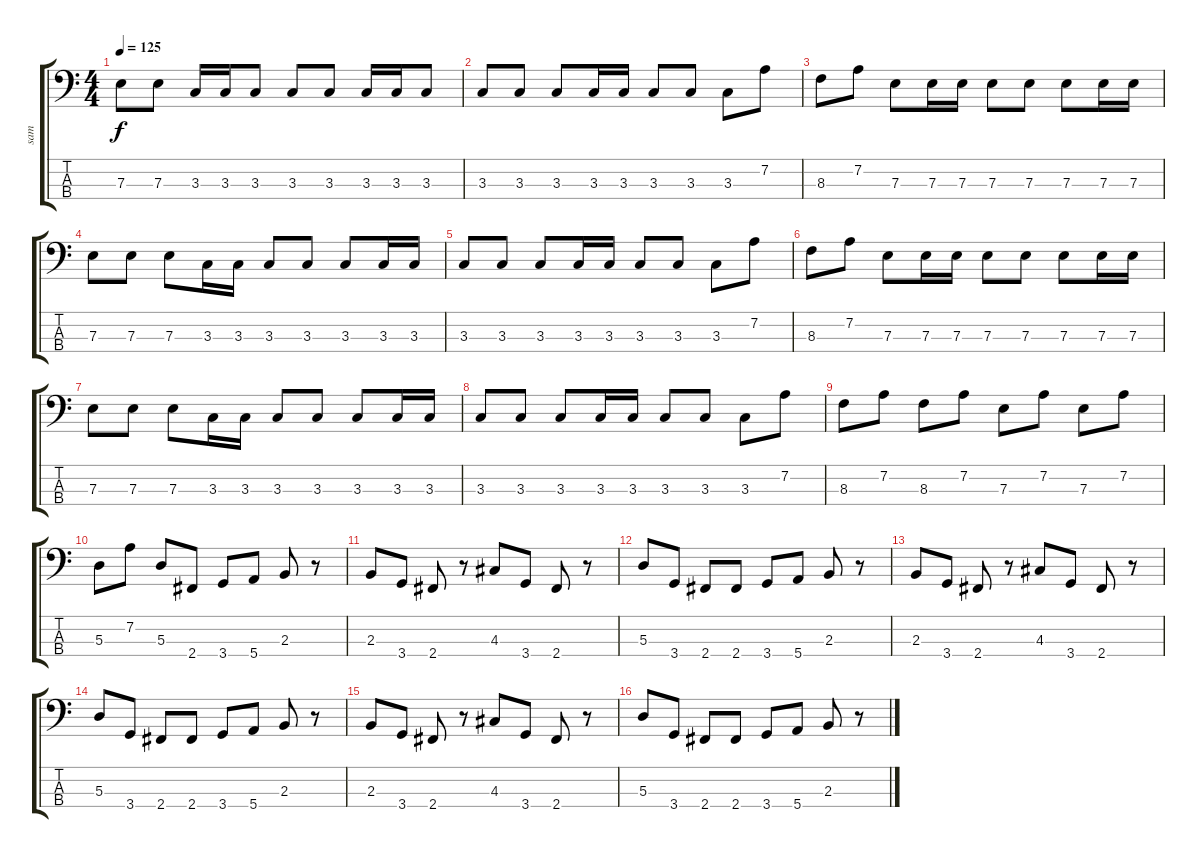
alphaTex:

\track ("sam" "sam") {instrument electricbasspick}
\staff {score tabs}
\tuning (G2 D2 A1 E1) {hide}
\ts (4 4)
\tempo 125
\clef f4
\ks c
7.3.8{dy f} 7.3.8 3.3.16 3.3.16 3.3.8 3.3.8 3.3.8 3.3.16 3.3.16 3.3.8 |
3.3.8 3.3.8 3.3.8 3.3.16 3.3.16 3.3.8 3.3.8 3.3.8 7.2.8 |
8.3.8 7.2.8 7.3.8 7.3.16 7.3.16 7.3.8 7.3.8 7.3.8 7.3.16 7.3.16 |
7.3.8 7.3.8 7.3.8 3.3.16 3.3.16 3.3.8 3.3.8 3.3.8 3.3.16 3.3.16 |
3.3.8 3.3.8 3.3.8 3.3.16 3.3.16 3.3.8 3.3.8 3.3.8 7.2.8 |
8.3.8 7.2.8 7.3.8 7.3.16 7.3.16 7.3.8 7.3.8 7.3.8 7.3.16 7.3.16 |
7.3.8 7.3.8 7.3.8 3.3.16 3.3.16 3.3.8 3.3.8 3.3.8 3.3.16 3.3.16 |
3.3.8 3.3.8 3.3.8 3.3.16 3.3.16 3.3.8 3.3.8 3.3.8 7.2.8 |
8.3.8 7.2.8 8.3.8 7.2.8 7.3.8 7.2.8 7.3.8 7.2.8 |
5.3.8 7.2.8 5.3.8 2.4.8 3.4.8 5.4.8 2.3.8 r.8 |
2.3.8 3.4.8 2.4.8 r.8 4.3.8 3.4.8 2.4.8 r.8 |
5.3.8 3.4.8 2.4.8 2.4.8 3.4.8 5.4.8 2.3.8 r.8 |
2.3.8 3.4.8 2.4.8 r.8 4.3.8 3.4.8 2.4.8 r.8 |
5.3.8 3.4.8 2.4.8 2.4.8 3.4.8 5.4.8 2.3.8 r.8 |
2.3.8 3.4.8 2.4.8 r.8 4.3.8 3.4.8 2.4.8 r.8 |
5.3.8 3.4.8 2.4.8 2.4.8 3.4.8 5.4.8 2.3.8 r.8
